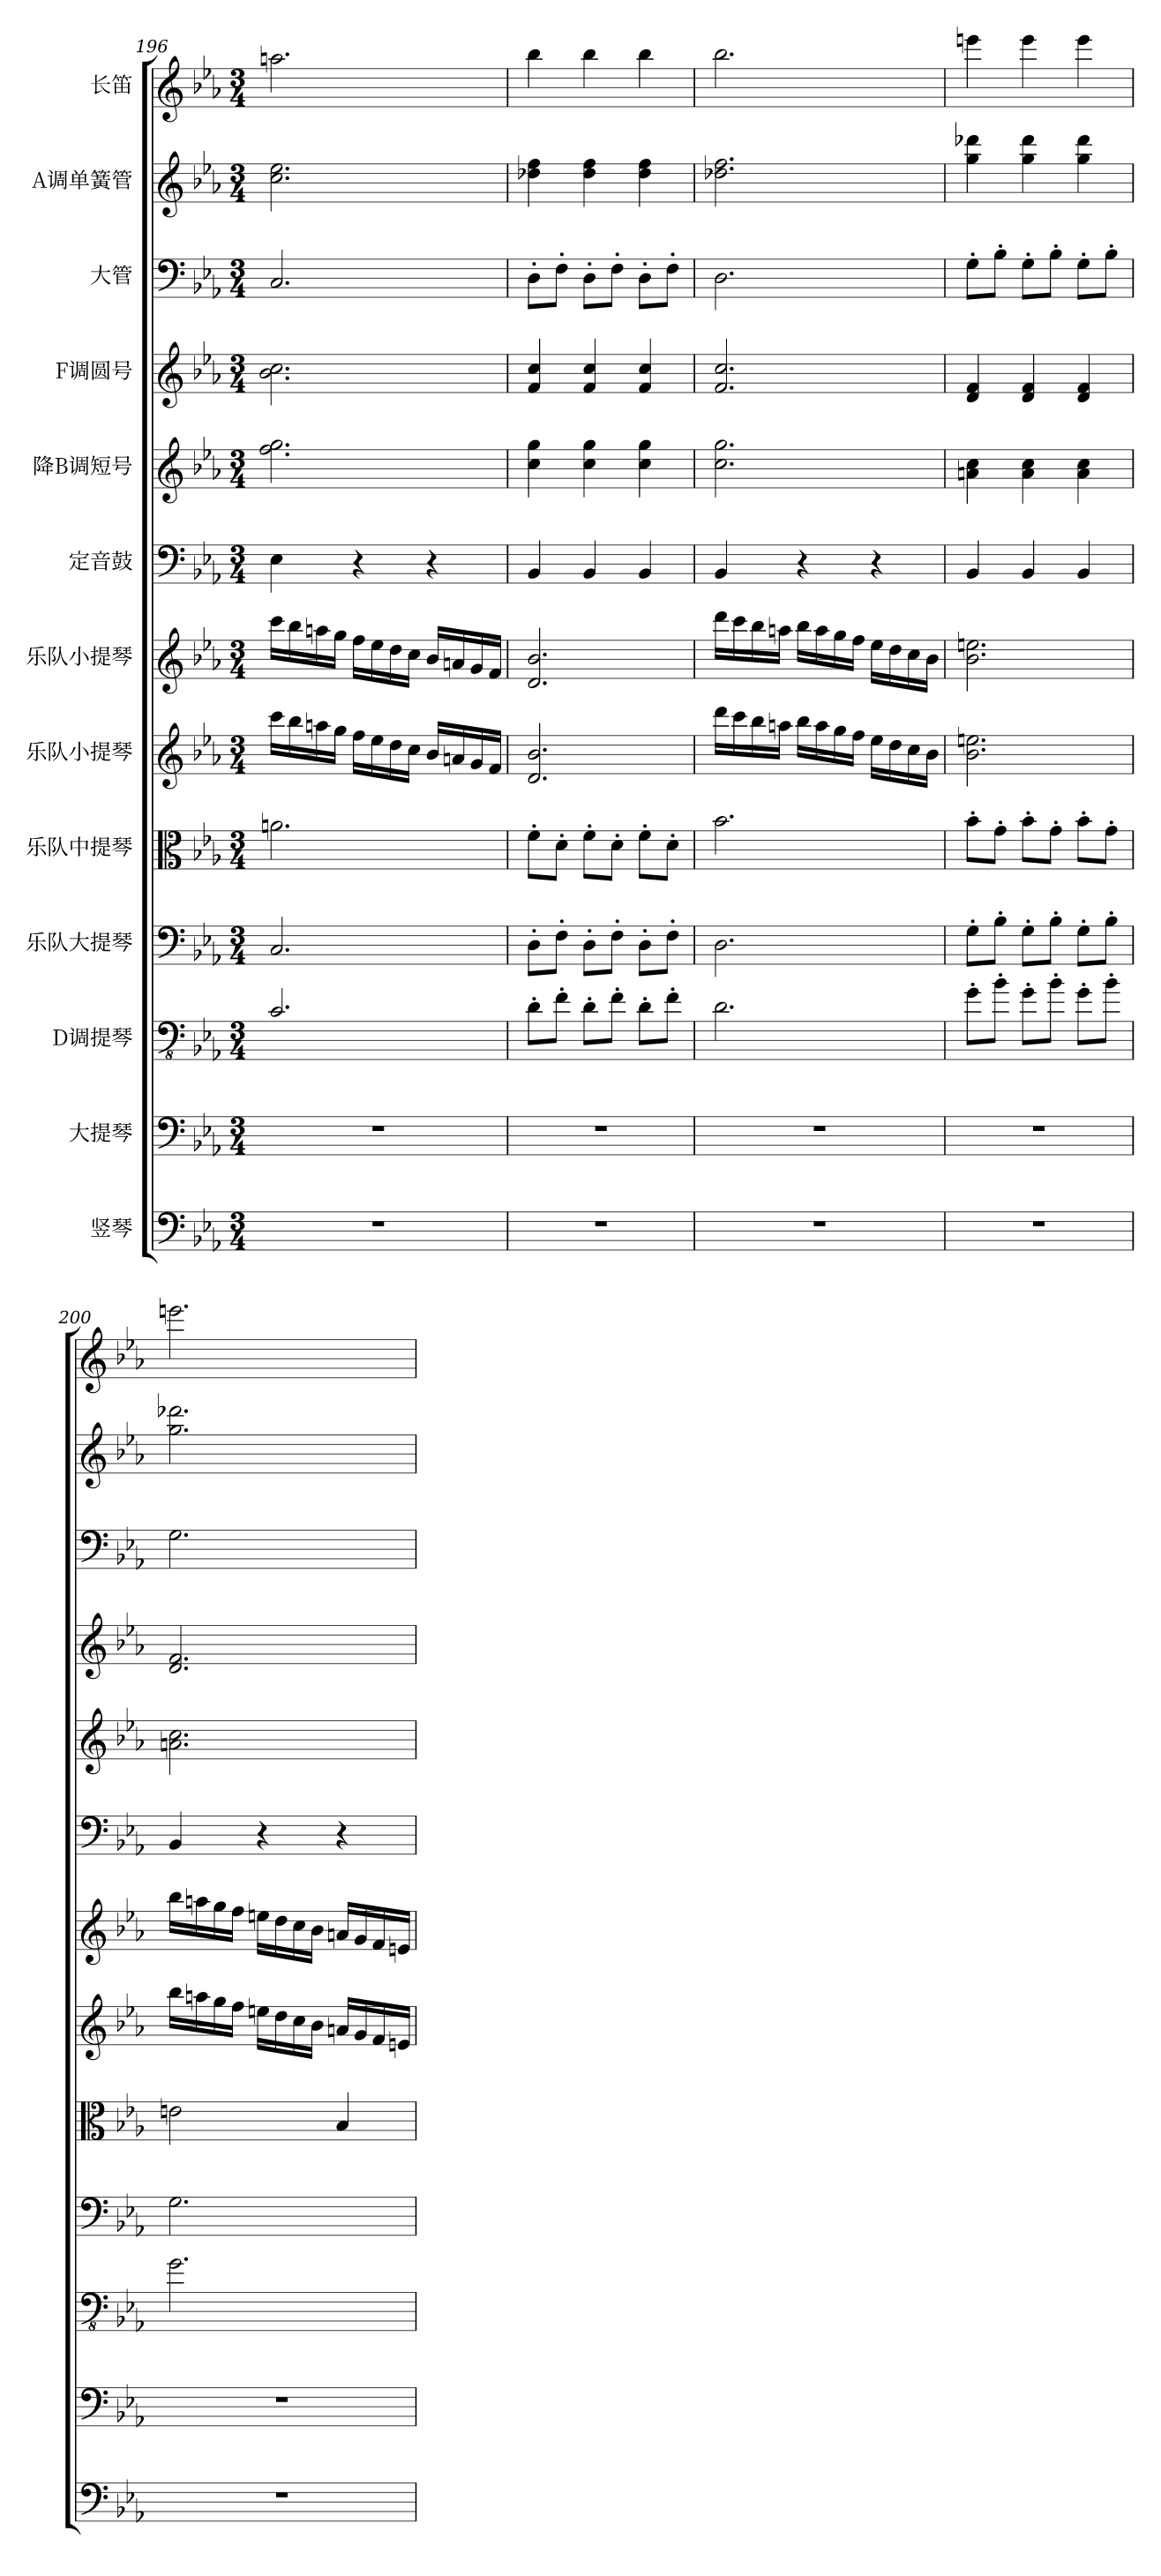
**kern	**kern	**kern	**kern	**kern	**kern	**kern	**kern	**kern	**kern	**kern	**kern	**kern
*part13	*part12	*part11	*part10	*part9	*part8	*part7	*part6	*part5	*part4	*part3	*part2	*part1
*staff13	*staff12	*staff11	*staff10	*staff9	*staff8	*staff7	*staff6	*staff5	*staff4	*staff3	*staff2	*staff1
*I"竖琴	*I"大提琴	*I"D调提琴	*I"乐队大提琴	*I"乐队中提琴	*I"乐队小提琴	*I"乐队小提琴	*I"定音鼓	*I"降B调短号	*I"F调圆号	*I"大管	*I"A调单簧管	*I"长笛
!!LO:PB:g=z
*clefF4	*clefF4	*clefFv4	*clefF4	*clefC3	*clefG2	*clefG2	*clefF4	*clefG2	*clefG2	*clefF4	*clefG2	*clefG2
*	*	*ITrd7c12	*	*	*	*	*	*ITrd1c2	*ITrd4c7	*	*ITrd2c3	*
*k[b-e-a-]	*k[b-e-a-]	*k[b-e-a-]	*k[b-e-a-]	*k[b-e-a-]	*k[b-e-a-]	*k[b-e-a-]	*k[b-e-a-]	*k[b-e-a-d-g-]	*k[b-e-a-d-]	*k[b-e-a-]	*k[]	*k[b-e-a-]
*M3/4	*M3/4	*M3/4	*M3/4	*M3/4	*M3/4	*M3/4	*M3/4	*M3/4	*M3/4	*M3/4	*M3/4	*M3/4
=196	=196	=196	=196	=196	=196	=196	=196	=196	=196	=196	=196	=196
2.r	2.r	2.CC/	2.C/	2.an\	16ccc\LL	16ccc\LL	4E-\	2.ee-\ 2.ff\	2.e-\ 2.f\	2.C/	2.a\ 2.cc\	2.aan\
.	.	.	.	.	16bb-\	16bb-\	.	.	.	.	.	.
.	.	.	.	.	16aan\	16aan\	.	.	.	.	.	.
.	.	.	.	.	16gg\JJ	16gg\JJ	.	.	.	.	.	.
.	.	.	.	.	16ff\LL	16ff\LL	4r	.	.	.	.	.
.	.	.	.	.	16ee-\	16ee-\	.	.	.	.	.	.
.	.	.	.	.	16dd\	16dd\	.	.	.	.	.	.
.	.	.	.	.	16cc\JJ	16cc\JJ	.	.	.	.	.	.
.	.	.	.	.	16b-/LL	16b-/LL	4r	.	.	.	.	.
.	.	.	.	.	16an/	16an/	.	.	.	.	.	.
.	.	.	.	.	16g/	16g/	.	.	.	.	.	.
.	.	.	.	.	16f/JJ	16f/JJ	.	.	.	.	.	.
=197	=197	=197	=197	=197	=197	=197	=197	=197	=197	=197	=197	=197
2.r	2.r	8DD'\L	8D'\L	8f'\L	2.d/ 2.b-/	2.d/ 2.b-/	4BB-/	4b-\ 4ff\	4B-/ 4f/	8D'\L	4b-X\ 4dd\	4bb-\
.	.	8FF'\J	8F'\J	8d'\J	.	.	.	.	.	8F'\J	.	.
.	.	8DD'\L	8D'\L	8f'\L	.	.	4BB-/	4b-\ 4ff\	4B-/ 4f/	8D'\L	4b-\ 4dd\	4bb-\
.	.	8FF'\J	8F'\J	8d'\J	.	.	.	.	.	8F'\J	.	.
.	.	8DD'\L	8D'\L	8f'\L	.	.	4BB-/	4b-\ 4ff\	4B-/ 4f/	8D'\L	4b-\ 4dd\	4bb-\
.	.	8FF'\J	8F'\J	8d'\J	.	.	.	.	.	8F'\J	.	.
=198	=198	=198	=198	=198	=198	=198	=198	=198	=198	=198	=198	=198
2.r	2.r	2.DD\	2.D\	2.b-\	16ddd\LL	16ddd\LL	4BB-/	2.b-\ 2.ff\	2.B-/ 2.f/	2.D\	2.b-X\ 2.dd\	2.bb-\
.	.	.	.	.	16ccc\	16ccc\	.	.	.	.	.	.
.	.	.	.	.	16bb-\	16bb-\	.	.	.	.	.	.
.	.	.	.	.	16aan\JJ	16aan\JJ	.	.	.	.	.	.
.	.	.	.	.	16bb-\LL	16bb-\LL	4r	.	.	.	.	.
.	.	.	.	.	16aa\	16aa\	.	.	.	.	.	.
.	.	.	.	.	16gg\	16gg\	.	.	.	.	.	.
.	.	.	.	.	16ff\JJ	16ff\JJ	.	.	.	.	.	.
.	.	.	.	.	16ee-\LL	16ee-\LL	4r	.	.	.	.	.
.	.	.	.	.	16dd\	16dd\	.	.	.	.	.	.
.	.	.	.	.	16cc\	16cc\	.	.	.	.	.	.
.	.	.	.	.	16b-\JJ	16b-\JJ	.	.	.	.	.	.
!!LO:PB:g=z
=199	=199	=199	=199	=199	=199	=199	=199	=199	=199	=199	=199	=199
2.r	2.r	8GG'\L	8G'\L	8b-'\L	2.b-\ 2.een\	2.b-\ 2.een\	4BB-/	4gn\ 4b-\	4G/ 4B-/	8G'\L	4ee\ 4bb-X\	4eeen\
.	.	8BB-'\J	8B-'\J	8g'\J	.	.	.	.	.	8B-'\J	.	.
.	.	8GG'\L	8G'\L	8b-'\L	.	.	4BB-/	4g\ 4b-\	4G/ 4B-/	8G'\L	4ee\ 4bb-\	4eee\
.	.	8BB-'\J	8B-'\J	8g'\J	.	.	.	.	.	8B-'\J	.	.
.	.	8GG'\L	8G'\L	8b-'\L	.	.	4BB-/	4g\ 4b-\	4G/ 4B-/	8G'\L	4ee\ 4bb-\	4eee\
.	.	8BB-'\J	8B-'\J	8g'\J	.	.	.	.	.	8B-'\J	.	.
=200	=200	=200	=200	=200	=200	=200	=200	=200	=200	=200	=200	=200
2.r	2.r	2.GG\	2.G\	2en\	16bb-\LL	16bb-\LL	4BB-/	2.gn\ 2.b-\	2.G/ 2.B-/	2.G\	2.ee\ 2.bb-X\	2.eeen\
.	.	.	.	.	16aan\	16aan\	.	.	.	.	.	.
.	.	.	.	.	16gg\	16gg\	.	.	.	.	.	.
.	.	.	.	.	16ff\JJ	16ff\JJ	.	.	.	.	.	.
.	.	.	.	.	16een\LL	16een\LL	4r	.	.	.	.	.
.	.	.	.	.	16dd\	16dd\	.	.	.	.	.	.
.	.	.	.	.	16cc\	16cc\	.	.	.	.	.	.
.	.	.	.	.	16b-\JJ	16b-\JJ	.	.	.	.	.	.
.	.	.	.	4B-/	16an/LL	16an/LL	4r	.	.	.	.	.
.	.	.	.	.	16g/	16g/	.	.	.	.	.	.
.	.	.	.	.	16f/	16f/	.	.	.	.	.	.
.	.	.	.	.	16en/JJ	16en/JJ	.	.	.	.	.	.
=	=	=	=	=	=	=	=	=	=	=	=	=
*-	*-	*-	*-	*-	*-	*-	*-	*-	*-	*-	*-	*-
